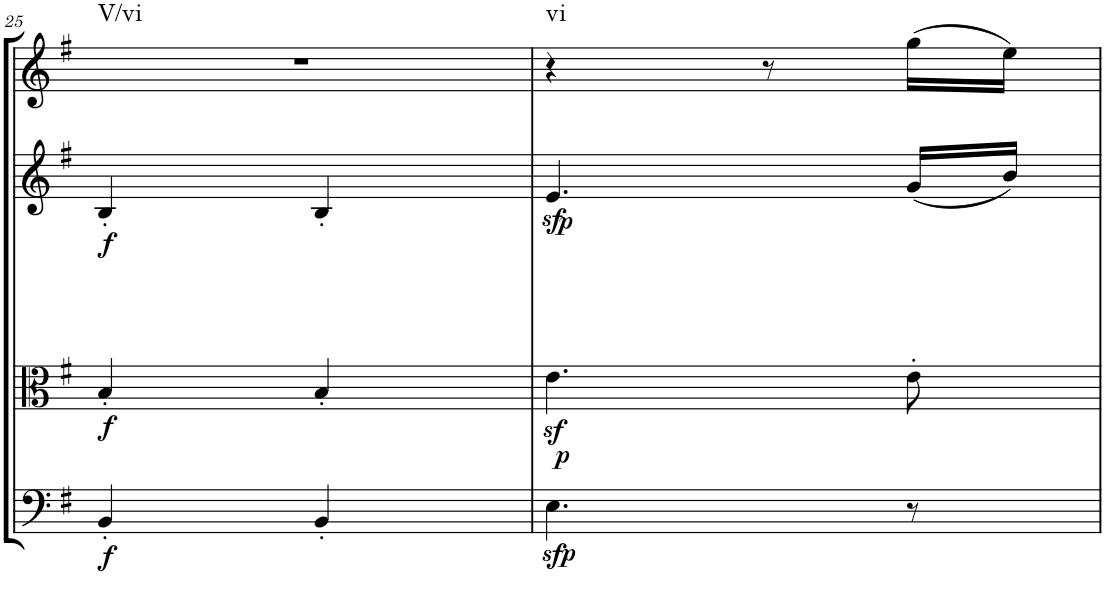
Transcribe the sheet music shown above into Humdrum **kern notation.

**kern	**dynam	**kern	**dynam	**kern	**dynam	**kern	**harte
*part4	*part4	*part3	*part3	*part2	*part2	*part1	*part1
*staff4	*staff4	*staff3	*staff3	*staff2	*staff2	*staff1	*
*I"Cello	*	*I"Viola	*	*I"2nd Violin	*	*I"1st Violin	*
*	*	*I'Vla	*	*I'Vln	*	*I'Vln	*
!!LO:PB:g=z
*clefF4	*	*clefC3	*	*clefG2	*	*clefG2	*
*k[f#]	*	*k[f#]	*	*k[f#]	*	*k[f#]	*
*G:	*	*G:	*	*G:	*	*G:	*
*M2/4	*	*M2/4	*	*M2/4	*	*M2/4	*
=25	=25	=25	=25	=25	=25	=25	=25
!	!LO:DY:b	!	!LO:DY:a	!	!	!	!
!	!	!	!LO:DY:n=1:b	!	!	!	!LO:H:kt=V/vi
4BB'/	f	4B'/	f f	4B'/	.	2r	N
4BB'/	.	4B'/	.	4B'/	.	.	.
=26	=26	=26	=26	=26	=26	=26	=26
!	!LO:DY:a	!	!	!	!	!	!
!	!LO:DY:n=1:b	!	!	!	!LO:DY:b	!	!LO:H:kt=vi
4.Ez<\	p p	4.ez<\	.	4.ez</	p	4r	N
.	.	.	.	.	.	8r	.
8r	.	8e'\	.	(16g/LL	.	(16gg\LL	.
.	.	.	.	16b/JJ)	.	16ee\JJ)	.
=	=	=	=	=	=	=	=
*-	*-	*-	*-	*-	*-	*-	*-
